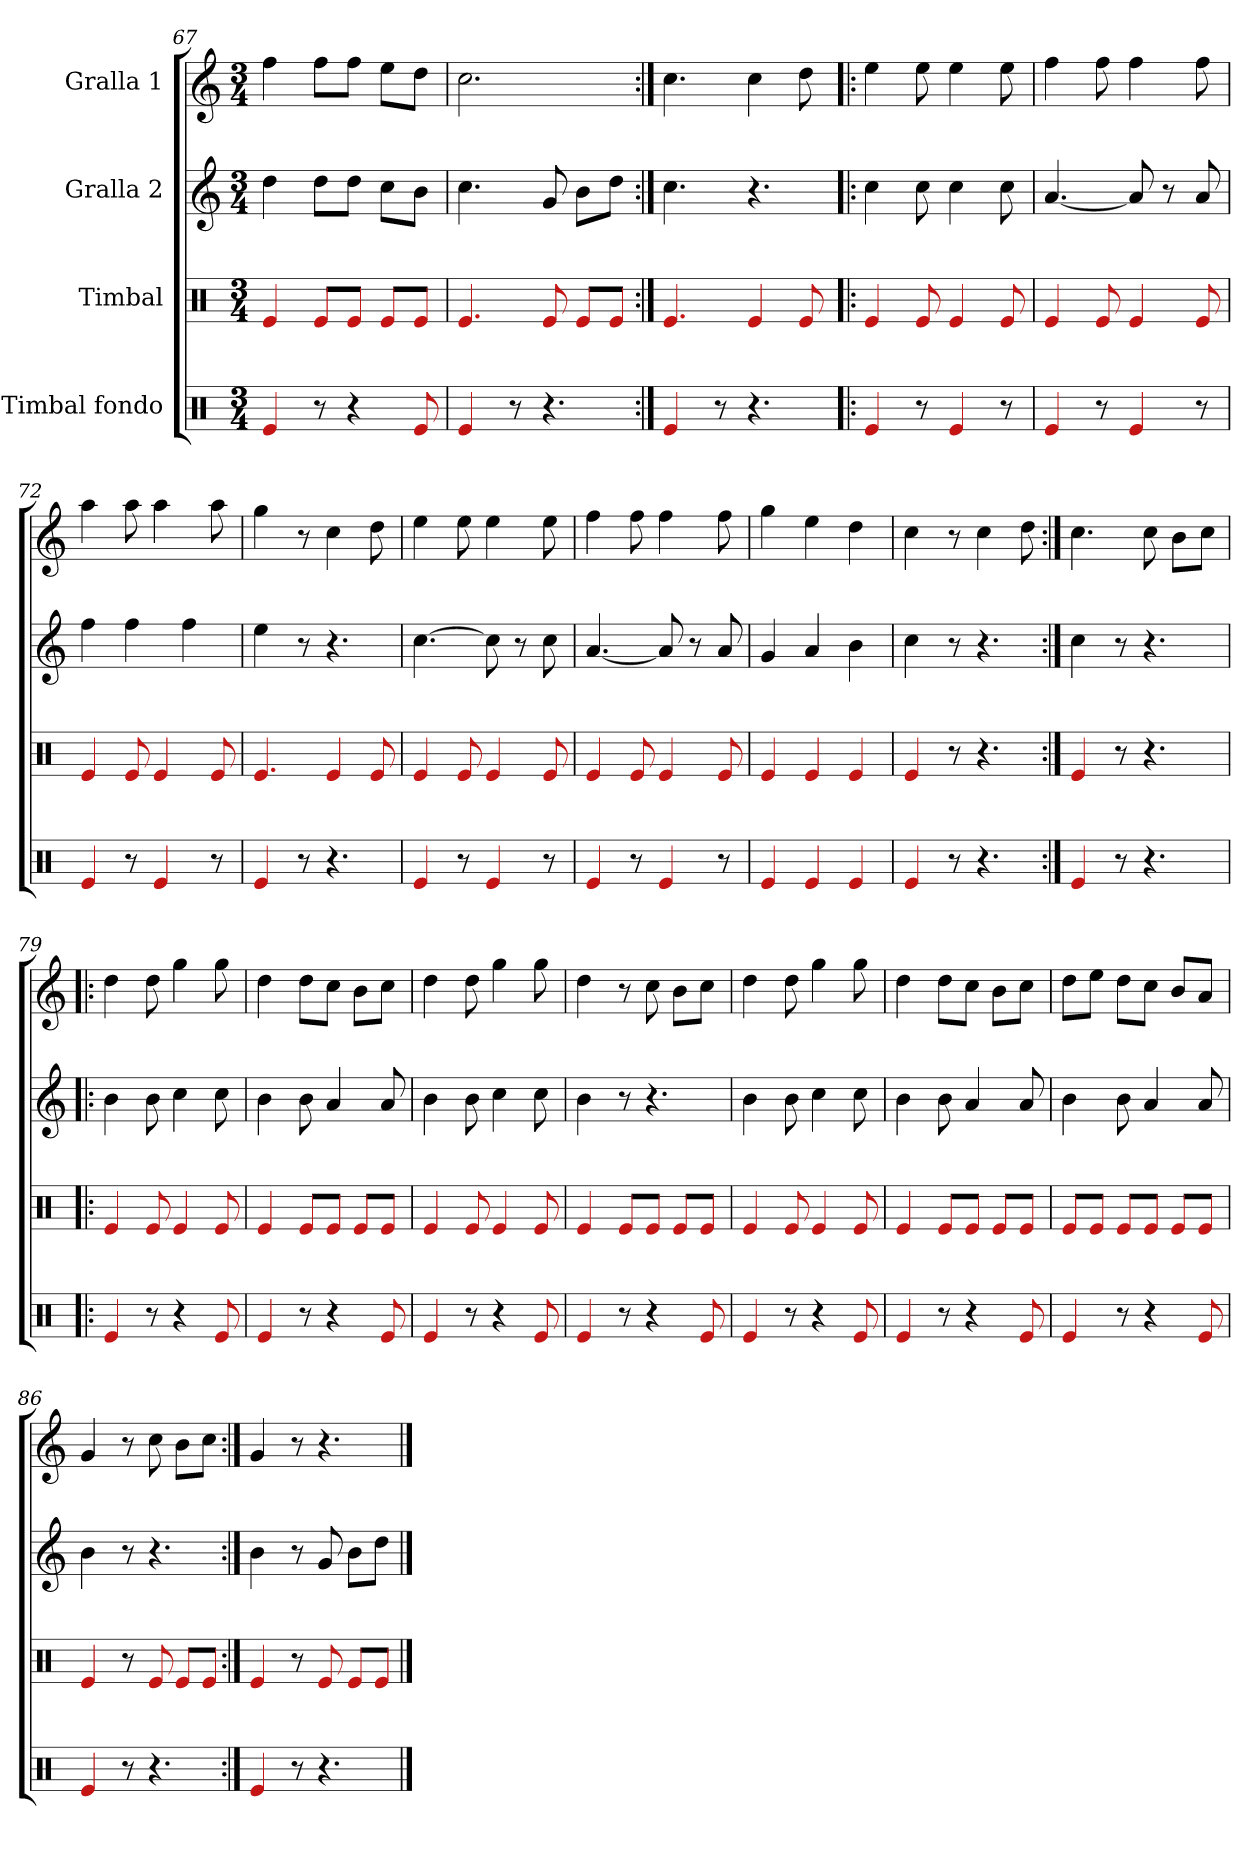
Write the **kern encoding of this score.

**kern	**kern	**kern	**kern
*part4	*part3	*part2	*part1
*staff4	*staff3	*staff2	*staff1
*I"Timbal fondo	*I"Timbal	*I"Gralla 2	*I"Gralla 1
*clefX	*clefX	*clefG2	*clefG2
*k[]	*k[]	*k[]	*k[]
*M3/4	*M3/4	*M3/4	*M3/4
=67	=67	=67	=67
4e	4e	4dd	4ff
8r	8e/L	8dd\L	8ff\L
4r	8e/J	8dd\J	8ff\J
.	8e/L	8cc\L	8ee\L
8e	8e/J	8b\J	8dd\J
=68	=68	=68	=68
4e	4.e	4.cc	2.cc
8r	.	.	.
4.r	8e	8g	.
.	8e/L	8b\L	.
.	8e/J	8dd\J	.
=69:|!	=69:|!	=69:|!	=69:|!
4e	4.e	4.cc	4.cc
8r	.	.	.
4.r	4e	4.r	4cc
.	8e	.	8dd
=70!|:	=70!|:	=70!|:	=70!|:
4e	4e	4cc	4ee
8r	8e	8cc	8ee
4e	4e	4cc	4ee
8r	8e	8cc	8ee
=71	=71	=71	=71
4e	4e	[4.a	4ff
8r	8e	.	8ff
4e	4e	8a]	4ff
.	.	8r	.
8r	8e	8a	8ff
=72	=72	=72	=72
4e	4e	4ff	4aa
8r	8e	4ff	8aa
4e	4e	.	4aa
.	.	4ff	.
8r	8e	.	8aa
=73	=73	=73	=73
4e	4.e	4ee	4gg
8r	.	8r	8r
4.r	4e	4.r	4cc
.	8e	.	8dd
=74	=74	=74	=74
4e	4e	[4.cc	4ee
8r	8e	.	8ee
4e	4e	8cc]	4ee
.	.	8r	.
8r	8e	8cc	8ee
=75	=75	=75	=75
4e	4e	[4.a	4ff
8r	8e	.	8ff
4e	4e	8a]	4ff
.	.	8r	.
8r	8e	8a	8ff
=76	=76	=76	=76
4e	4e	4g	4gg
4e	4e	4a	4ee
4e	4e	4b	4dd
=77	=77	=77	=77
4e	4e	4cc	4cc
8r	8r	8r	8r
4.r	4.r	4.r	4cc
.	.	.	8dd
=78:|!	=78:|!	=78:|!	=78:|!
4e	4e	4cc	4.cc
8r	8r	8r	.
4.r	4.r	4.r	8cc
.	.	.	8b\L
.	.	.	8cc\J
=79!|:	=79!|:	=79!|:	=79!|:
4e	4e	4b	4dd
8r	8e	8b	8dd
4r	4e	4cc	4gg
8e	8e	8cc	8gg
=80	=80	=80	=80
4e	4e	4b	4dd
8r	8e/L	8b	8dd\L
4r	8e/J	4a	8cc\J
.	8e/L	.	8b\L
8e	8e/J	8a	8cc\J
=81	=81	=81	=81
4e	4e	4b	4dd
8r	8e	8b	8dd
4r	4e	4cc	4gg
8e	8e	8cc	8gg
=82	=82	=82	=82
4e	4e	4b	4dd
8r	8e/L	8r	8r
4r	8e/J	4.r	8cc
.	8e/L	.	8b\L
8e	8e/J	.	8cc\J
=83	=83	=83	=83
4e	4e	4b	4dd
8r	8e	8b	8dd
4r	4e	4cc	4gg
8e	8e	8cc	8gg
=84	=84	=84	=84
4e	4e	4b	4dd
8r	8e/L	8b	8dd\L
4r	8e/J	4a	8cc\J
.	8e/L	.	8b\L
8e	8e/J	8a	8cc\J
=85	=85	=85	=85
4e	8e/L	4b	8dd\L
.	8e/J	.	8ee\J
8r	8e/L	8b	8dd\L
4r	8e/J	4a	8cc\J
.	8e/L	.	8b/L
8e	8e/J	8a	8a/J
=86	=86	=86	=86
4e	4e	4b	4g
8r	8r	8r	8r
4.r	8e	4.r	8cc
.	8e/L	.	8b\L
.	8e/J	.	8cc\J
=87:|!	=87:|!	=87:|!	=87:|!
4e	4e	4b	4g
8r	8r	8r	8r
4.r	8e	8g	4.r
.	8e/L	8b\L	.
.	8e/J	8dd\J	.
==	==	==	==
*-	*-	*-	*-
